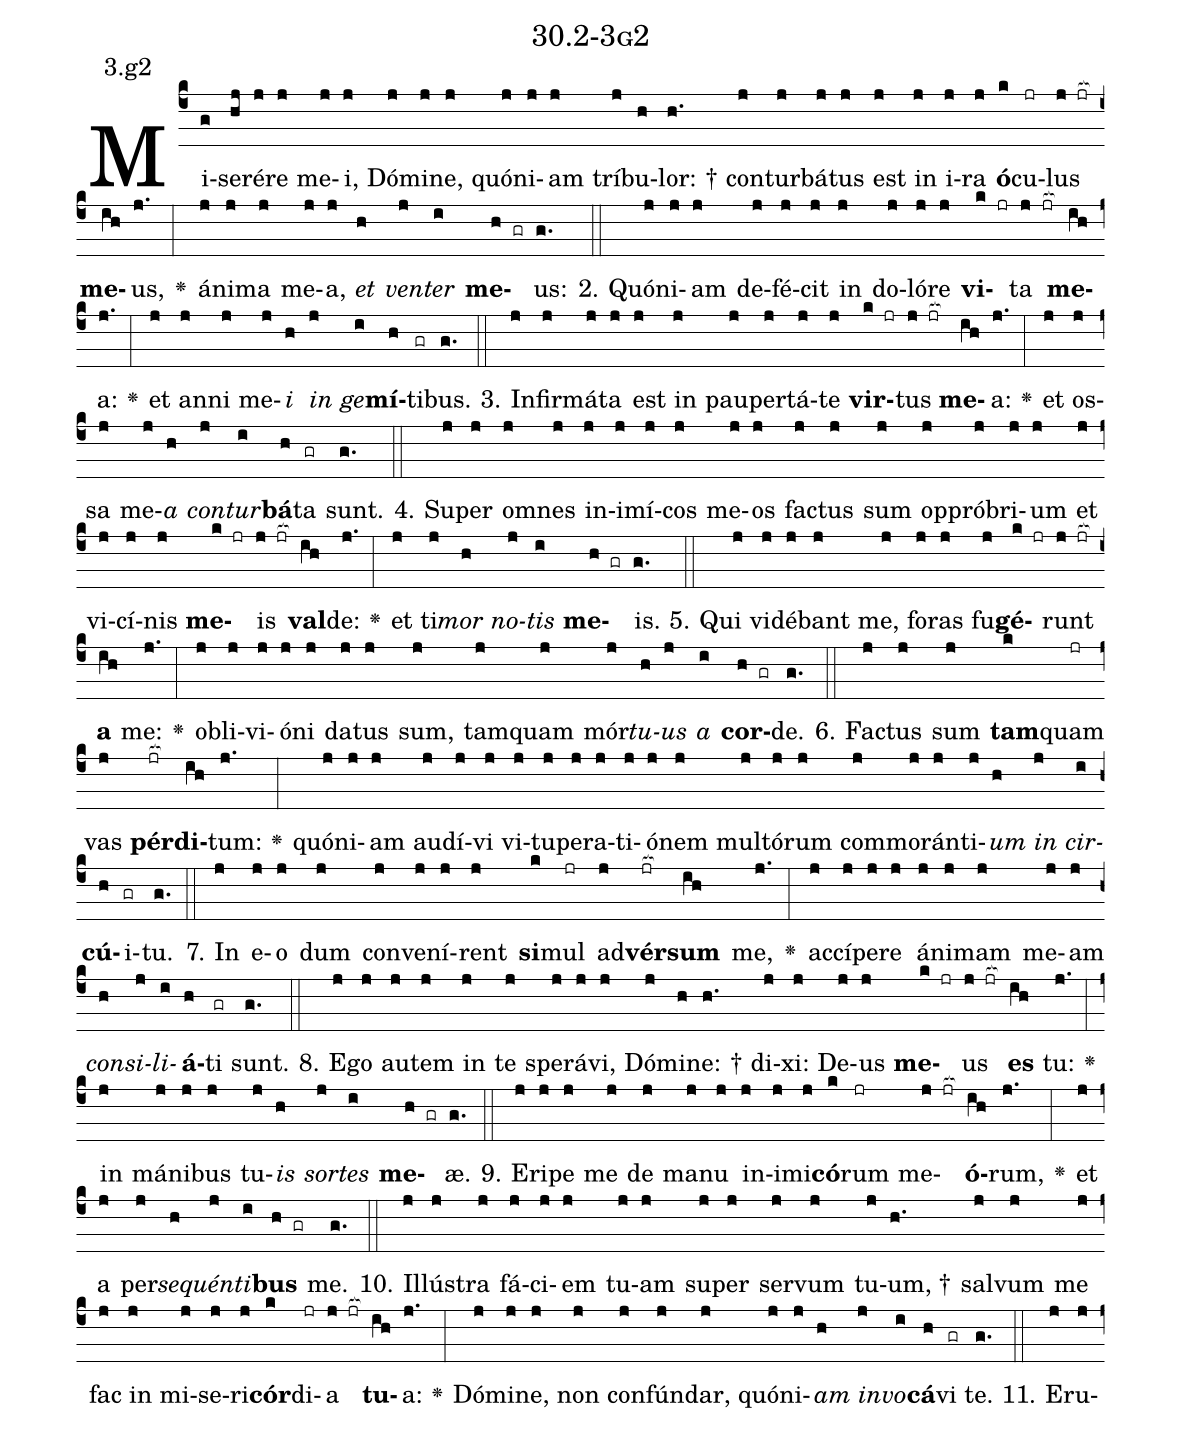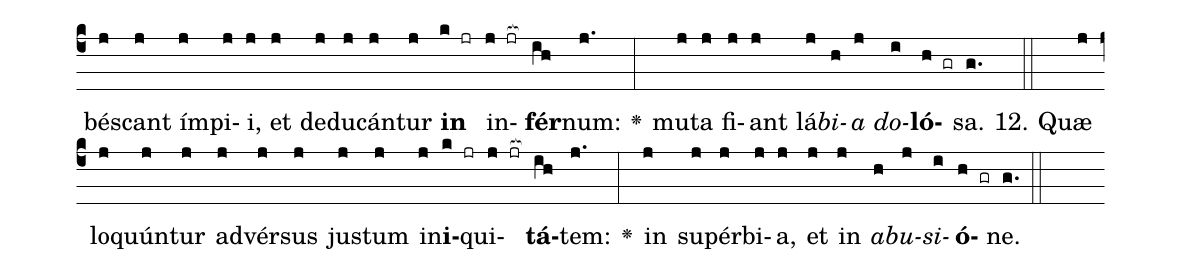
name: 30.2-3g2;
annotation: 3.g2;
%%
(c4)Mi(g)se(hj)ré(j)re(j) me(j)i,(j) Dó(j)mi(j)ne,(j) quón(j)i(j)am(j) trí(j)bu(h)lor: †(h.) con(j)tur(j)bá(j)tus(j) est(j) in(j) i(j)ra(j) <b>ó</b>(k)cu(jr)lus(j jr[ocb:1{]) <b>me</b>(ih[ocb:0}])us,(j.) <v>\greheightstar</v>(:) á(j)ni(j)ma(j) me(j)a,(j) <i>et</i>(h) <i>ven</i>(j)<i>ter</i>(i) <b>me</b>(h gr)us:(g.) (::)
2. Quón(j)i(j)am(j) de(j)fé(j)cit(j) in(j) do(j)ló(j)re(j) <b>vi</b>(k jr)ta(j jr[ocb:1{]) <b>me</b>(ih[ocb:0}])a:(j.) <v>\greheightstar</v>(:) et(j) an(j)ni(j) me(j)<i>i</i>(h) <i>in</i>(j) <i>ge</i>(i)<b>mí</b>(h)ti(gr)bus.(g.) (::)
3. In(j)fir(j)má(j)ta(j) est(j) in(j) pau(j)per(j)tá(j)te(j) <b>vir</b>(k jr)tus(j jr[ocb:1{]) <b>me</b>(ih[ocb:0}])a:(j.) <v>\greheightstar</v>(:) et(j) os(j)sa(j) me(j)<i>a</i>(h) <i>con</i>(j)<i>tur</i>(i)<b>bá</b>(h)ta(gr) sunt.(g.) (::)
4. Su(j)per(j) om(j)nes(j) in(j)i(j)mí(j)cos(j) me(j)os(j) fac(j)tus(j) sum(j) op(j)pró(j)bri(j)um(j) et(j) vi(j)cí(j)nis(j) <b>me</b>(k jr)is(j jr[ocb:1{]) <b>val</b>(ih[ocb:0}])de:(j.) <v>\greheightstar</v>(:) et(j) ti(j)<i>mor</i>(h) <i>no</i>(j)<i>tis</i>(i) <b>me</b>(h gr)is.(g.) (::)
5. Qui(j) vi(j)dé(j)bant(j) me,(j) fo(j)ras(j) fu(j)<b>gé</b>(k jr)runt(j jr[ocb:1{]) <b>a</b>(ih[ocb:0}]) me:(j.) <v>\greheightstar</v>(:) ob(j)li(j)vi(j)ó(j)ni(j) da(j)tus(j) sum,(j) tam(j)quam(j) mór(j)<i>tu</i>(h)<i>us</i>(j) <i>a</i>(i) <b>cor</b>(h gr)de.(g.) (::)
6. Fac(j)tus(j) sum(j) <b>tam</b>(k)quam(jr) vas(j) <b>pér</b>(jr[ocb:1{])<b>di</b>(ih[ocb:0}])tum:(j.) <v>\greheightstar</v>(:) quón(j)i(j)am(j) au(j)dí(j)vi(j) vi(j)tu(j)pe(j)ra(j)ti(j)ó(j)nem(j) mul(j)tó(j)rum(j) com(j)mo(j)rán(j)ti(j)<i>um</i>(h) <i>in</i>(j) <i>cir</i>(i)<b>cú</b>(h)i(gr)tu.(g.) (::)
7. In(j) e(j)o(j) dum(j) con(j)ve(j)ní(j)rent(j) <b>si</b>(k)mul(jr) ad(j)<b>vér</b>(jr[ocb:1{])<b>sum</b>(ih[ocb:0}]) me,(j.) <v>\greheightstar</v>(:) ac(j)cí(j)pe(j)re(j) á(j)ni(j)mam(j) me(j)am(j) <i>con</i>(h)<i>si</i>(j)<i>li</i>(i)<b>á</b>(h)ti(gr) sunt.(g.) (::)
8. E(j)go(j) au(j)tem(j) in(j) te(j) spe(j)rá(j)vi,(j) Dó(j)mi(h)ne: †(h.) di(j)xi:(j) De(j)us(j) <b>me</b>(k jr)us(j jr[ocb:1{]) <b>es</b>(ih[ocb:0}]) tu:(j.) <v>\greheightstar</v>(:) in(j) má(j)ni(j)bus(j) tu(j)<i>is</i>(h) <i>sor</i>(j)<i>tes</i>(i) <b>me</b>(h gr)æ.(g.) (::)
9. E(j)ri(j)pe(j) me(j) de(j) ma(j)nu(j) in(j)i(j)mi(j)<b>có</b>(k)rum(jr) me(j jr[ocb:1{])<b>ó</b>(ih[ocb:0}])rum,(j.) <v>\greheightstar</v>(:) et(j) a(j) per(j)<i>se</i>(h)<i>quén</i>(j)<i>ti</i>(i)<b>bus</b>(h gr) me.(g.) (::)
10. Il(j)lús(j)tra(j) fá(j)ci(j)em(j) tu(j)am(j) su(j)per(j) ser(j)vum(j) tu(j)um, †(h.) sal(j)vum(j) me(j) fac(j) in(j) mi(j)se(j)ri(j)<b>cór</b>(k)di(jr)a(j jr[ocb:1{]) <b>tu</b>(ih[ocb:0}])a:(j.) <v>\greheightstar</v>(:) Dó(j)mi(j)ne,(j) non(j) con(j)fún(j)dar,(j) quón(j)i(j)<i>am</i>(h) <i>in</i>(j)<i>vo</i>(i)<b>cá</b>(h)vi(gr) te.(g.) (::)
11. E(j)ru(j)bés(j)cant(j) ím(j)pi(j)i,(j) et(j) de(j)du(j)cán(j)tur(j) <b>in</b>(k jr) in(j jr[ocb:1{])<b>fér</b>(ih[ocb:0}])num:(j.) <v>\greheightstar</v>(:) mu(j)ta(j) fi(j)ant(j) lá(j)<i>bi</i>(h)<i>a</i>(j) <i>do</i>(i)<b>ló</b>(h gr)sa.(g.) (::)
12. Quæ(j) lo(j)quún(j)tur(j) ad(j)vér(j)sus(j) jus(j)tum(j) in(j)<b>i</b>(k jr)qui(j jr[ocb:1{])<b>tá</b>(ih[ocb:0}])tem:(j.) <v>\greheightstar</v>(:) in(j) su(j)pér(j)bi(j)a,(j) et(j) in(j) <i>ab</i>(h)<i>u</i>(j)<i>si</i>(i)<b>ó</b>(h gr)ne.(g.) (::)
